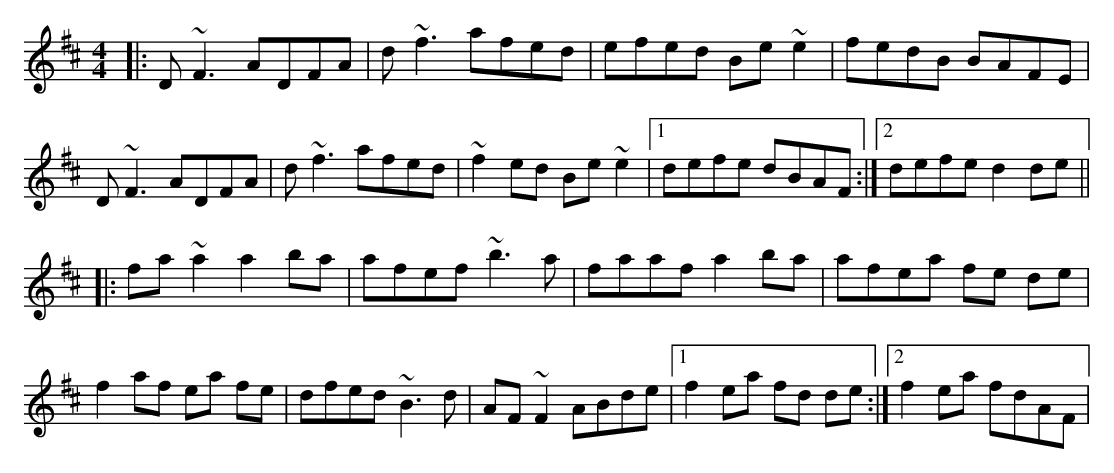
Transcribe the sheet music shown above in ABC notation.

X:1
M:4/4
K:D
|:D ~F3 ADFA|d ~f3 afed|efed Be ~e2|fedB BAFE|
D ~F3 ADFA|d ~f3 afed|~f2 ed Be ~e2|1 defe dBAF:|2 defe d2 de||
|:fa ~a2 a2 ba|afef ~b3a|faaf a2 ba|afea fe de|
f2 af ea fe|dfed ~B3d|AF ~F2 ABde|1 f2ea fd de:|2 f2ea fdAF|
